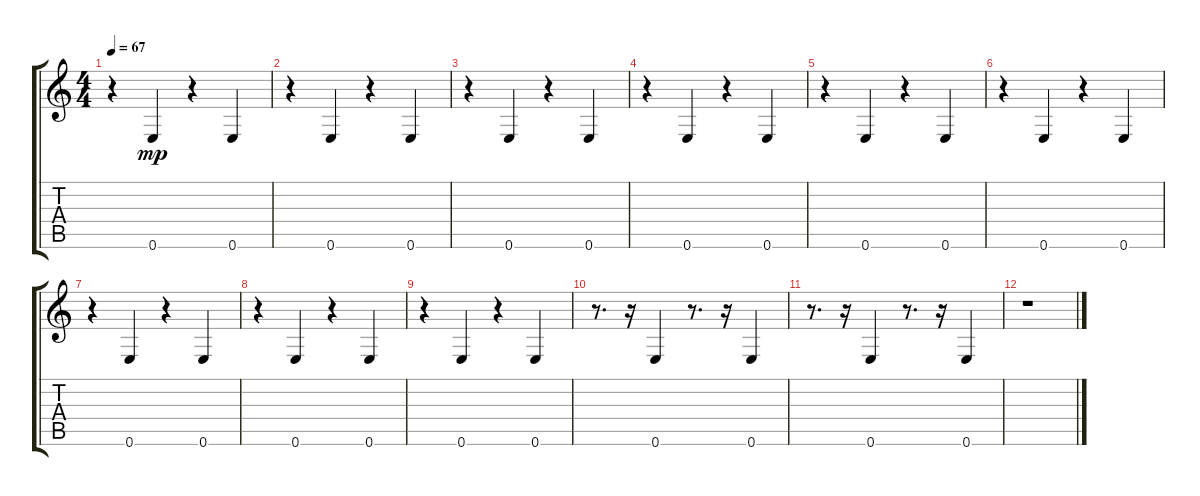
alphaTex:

\track "" {instrument acousticguitarnylon}
\staff {score tabs}
\tuning (E4 B3 G3 D3 A2 E2) {hide}
\ts (4 4)
\tempo 67
\clef g2
\ks c
r.4{dy mp} 0.6.4 r.4 0.6.4 |
r.4 0.6.4 r.4 0.6.4 |
r.4 0.6.4 r.4 0.6.4 |
r.4 0.6.4 r.4 0.6.4 |
r.4 0.6.4 r.4 0.6.4 |
r.4 0.6.4 r.4 0.6.4 |
r.4 0.6.4 r.4 0.6.4 |
r.4 0.6.4 r.4 0.6.4 |
r.4 0.6.4 r.4 0.6.4 |
r.8{d} r.16 0.6.4 r.8{d} r.16 0.6.4 |
r.8{d} r.16 0.6.4 r.8{d} r.16 0.6.4 |
r.1
